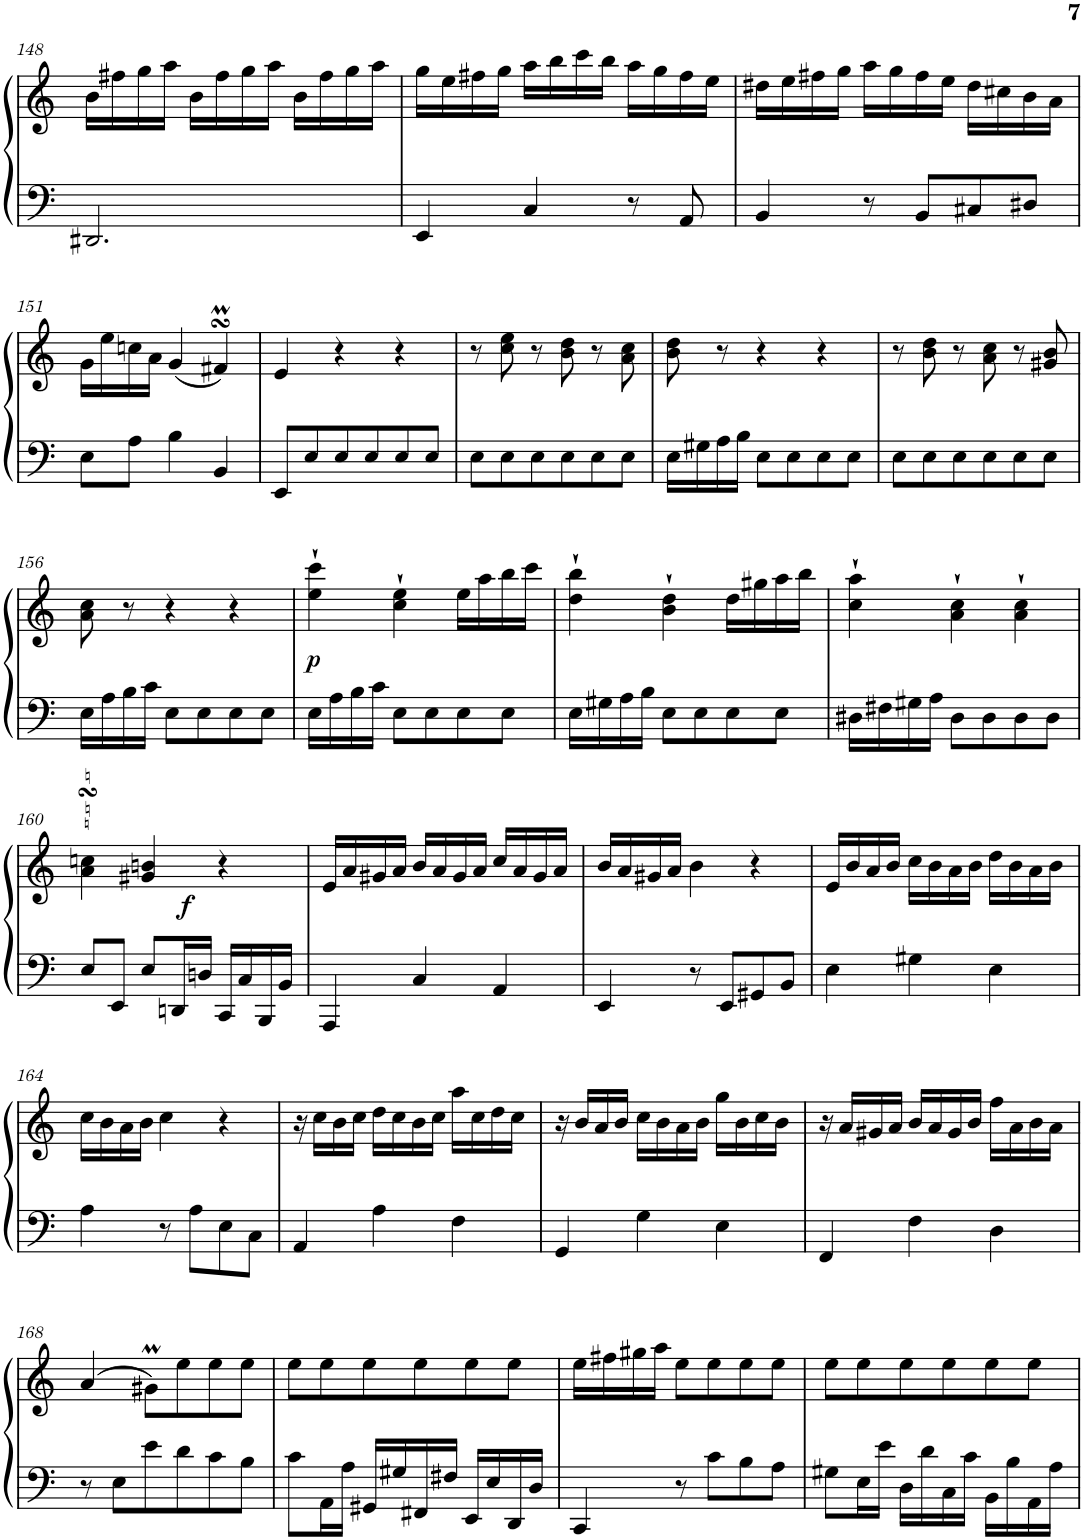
**kern	**kern	**dynam
*part1	*part1	*part1
*staff2	*staff1	*staff1/2
*I"Harpsichord	*	*
*I'Hch.	*	*
!!LO:PB:g=z
*clefF4	*clefG2	*
*k[]	*k[]	*
*M3/4	*M3/4	*
=148	=148	=148
2.DD#X/	16b\LL	.
.	16ff#X\	.
.	16gg\	.
.	16aa\JJ	.
.	16b\LL	.
.	16ff#\	.
.	16gg\	.
.	16aa\JJ	.
.	16b\LL	.
.	16ff#\	.
.	16gg\	.
.	16aa\JJ	.
=149	=149	=149
4EE/	16gg\LL	.
.	16ee\	.
.	16ff#X\	.
.	16gg\JJ	.
4C/	16aa\LL	.
.	16bb\	.
.	16ccc\	.
.	16bb\JJ	.
8r	16aa\LL	.
.	16gg\	.
8AA/	16ff#\	.
.	16ee\JJ	.
=150	=150	=150
4BB/	16dd#X\LL	.
.	16ee\	.
.	16ff#X\	.
.	16gg\JJ	.
8r	16aa\LL	.
.	16gg\	.
8BB/L	16ff#\	.
.	16ee\JJ	.
8C#X/	16dd#\LL	.
.	16cc#X\	.
8D#X/J	16b\	.
.	16a\JJ	.
!!LO:LB:g=z
=151	=151	=151
8E\L	16g\LL	.
.	16ee\	.
8A\J	16ccn\	.
.	16a\JJ	.
4B\	(<4g/	.
4BB/	4f#XsSsSm/)	.
=152	=152	=152
8EE/L	4e/	.
8E/	.	.
8E/	4r	.
8E/	.	.
8E/	4r	.
8E/J	.	.
=153	=153	=153
8E\L	8r	.
8E\	8cc\ 8ee\	.
8E\	8r	.
8E\	8b\ 8dd\	.
8E\	8r	.
8E\J	8a\ 8cc\	.
=154	=154	=154
16E\LL	8b\ 8dd\	.
16G#X\	.	.
16A\	8r	.
16B\JJ	.	.
8E\L	4r	.
8E\	.	.
8E\	4r	.
8E\J	.	.
=155	=155	=155
8E\L	8r	.
8E\	8b\ 8dd\	.
8E\	8r	.
8E\	8a\ 8cc\	.
8E\	8r	.
8E\J	8g#X/ 8b/	.
!!LO:LB:g=z
=156	=156	=156
16E\LL	8a\ 8cc\	.
16A\	.	.
16B\	8r	.
16c\JJ	.	.
8E\L	4r	.
8E\	.	.
8E\	4r	.
8E\J	.	.
=157	=157	=157
!	!	!LO:DY:b
16E\LL	4ee\` 4ccc\`	p
16A\	.	.
16B\	.	.
16c\JJ	.	.
8E\L	4cc\` 4ee\`	.
8E\	.	.
8E\	16ee\LL	.
.	16aa\	.
8E\J	16bb\	.
.	16ccc\JJ	.
=158	=158	=158
16E\LL	4dd\` 4bb\`	.
16G#X\	.	.
16A\	.	.
16B\JJ	.	.
8E\L	4b\` 4dd\`	.
8E\	.	.
8E\	16dd\LL	.
.	16gg#X\	.
8E\J	16aa\	.
.	16bb\JJ	.
=159	=159	=159
16D#X\LL	4cc\` 4aa\`	.
16F#X\	.	.
16G#X\	.	.
16A\JJ	.	.
8D#\L	4a\` 4cc\`	.
8D#\	.	.
8D#\	4a\` 4cc\`	.
8D#\J	.	.
!!LO:LB:g=z
=160	=160	=160
8E/L	4a\sSSS 4ccn\sSSS	.
8EE/J	.	.
8E/L	4g#X/ 4bn/	.
16DDn/L	.	.
!	!	!LO:DY:a=2
16Dn/JJ	.	f
16CC/LL	4r	.
16C/	.	.
16BBB/	.	.
16BB/JJ	.	.
=161	=161	=161
4AAA/	16e/LL	.
.	16a/	.
.	16g#X/	.
.	16a/JJ	.
4C/	16b/LL	.
.	16a/	.
.	16g#/	.
.	16a/JJ	.
4AA/	16cc/LL	.
.	16a/	.
.	16g#/	.
.	16a/JJ	.
=162	=162	=162
4EE/	16b/LL	.
.	16a/	.
.	16g#X/	.
.	16a/JJ	.
8r	4b\	.
8EE/L	.	.
8GG#X/	4r	.
8BB/J	.	.
=163	=163	=163
4E\	16e/LL	.
.	16b/	.
.	16a/	.
.	16b/JJ	.
4G#X\	16cc\LL	.
.	16b\	.
.	16a\	.
.	16b\JJ	.
4E\	16dd\LL	.
.	16b\	.
.	16a\	.
.	16b\JJ	.
!!LO:LB:g=z
=164	=164	=164
4A\	16cc\LL	.
.	16b\	.
.	16a\	.
.	16b\JJ	.
8r	4cc\	.
8A\L	.	.
8E\	4r	.
8C\J	.	.
=165	=165	=165
4AA/	16r	.
.	16cc\LL	.
.	16b\	.
.	16cc\JJ	.
4A\	16dd\LL	.
.	16cc\	.
.	16b\	.
.	16cc\JJ	.
4F\	16aa\LL	.
.	16cc\	.
.	16dd\	.
.	16cc\JJ	.
=166	=166	=166
4GG/	16r	.
.	16b/LL	.
.	16a/	.
.	16b/JJ	.
4G\	16cc\LL	.
.	16b\	.
.	16a\	.
.	16b\JJ	.
4E\	16gg\LL	.
.	16b\	.
.	16cc\	.
.	16b\JJ	.
=167	=167	=167
4FF/	16r	.
.	16a/LL	.
.	16g#X/	.
.	16a/JJ	.
4F\	16b/LL	.
.	16a/	.
.	16g#/	.
.	16b/JJ	.
4D\	16ff\LL	.
.	16a\	.
.	16b\	.
.	16a\JJ	.
!!LO:LB:g=z
=168	=168	=168
8r	(>4a/	.
8E\L	.	.
8e\	8g#Xm\L)	.
8d\	8ee\	.
8c\	8ee\	.
8B\J	8ee\J	.
=169	=169	=169
8c\L	8ee\L	.
16AA\L	8ee\	.
16A\JJ	.	.
16GG#X/LL	8ee\	.
16G#X/	.	.
16FF#X/	8ee\	.
16F#X/JJ	.	.
16EE/LL	8ee\	.
16E/	.	.
16DD/	8ee\J	.
16D/JJ	.	.
=170	=170	=170
4CC/	16ee\LL	.
.	16ff#X\	.
.	16gg#X\	.
.	16aa\JJ	.
8r	8ee\L	.
8c\L	8ee\	.
8B\	8ee\	.
8A\J	8ee\J	.
=171	=171	=171
8G#X\L	8ee\L	.
16E\L	8ee\	.
16e\JJ	.	.
16D\LL	8ee\	.
16d\	.	.
16C\	8ee\	.
16c\JJ	.	.
16BB\LL	8ee\	.
16B\	.	.
16AA\	8ee\J	.
16A\JJ	.	.
=	=	=
*-	*-	*-
